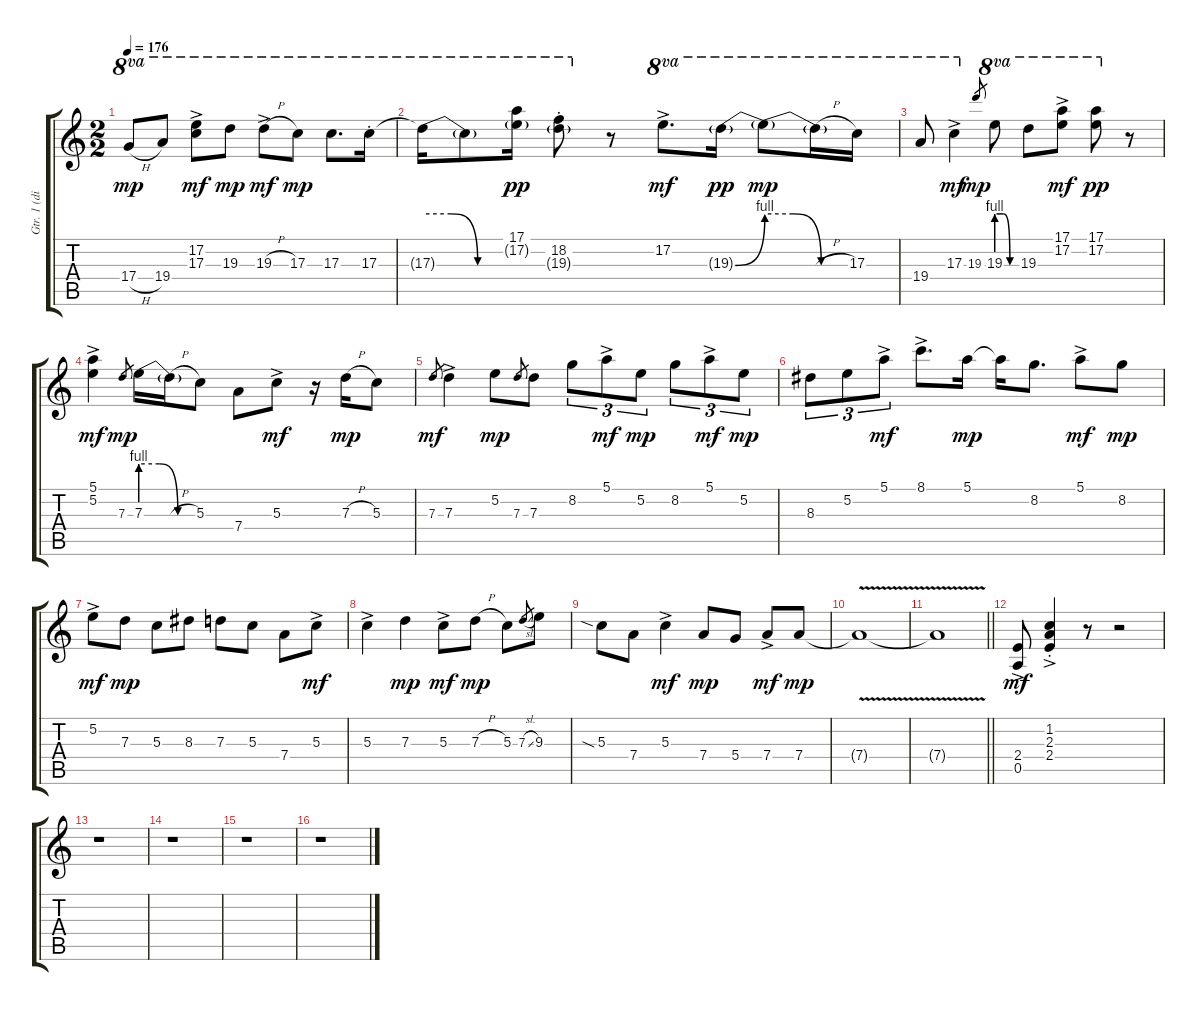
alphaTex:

\track ("Gtr. 1 (dist. elec)" "Gtr. 1 (di") {instrument distortionguitar}
\staff {score tabs}
\tuning (E4 B3 G3 D3 A2 E2) {hide}
\ts (2 2)
\tempo 176
\clef g2
\ks c
17.4{h}.8{ot 8va dy mp} 19.4.8{ot 8va} (17.2{ac} 17.3{ac}).8{ot 8va dy mf} 19.3.8{ot 8va dy mp} 19.3{h ac}.8{ot 8va dy mf} 17.3.8{ot 8va dy mp} 17.3.8{d ot 8va} 17.3{st}.16{ot 8va} |
17.3{be (custom 0 4 20 4 40 0 60 0) t}.16{ot 8va} 17.3{t}.8{ot 8va} (17.1 17.2{g}).16{ot 8va dy pp} (18.2{st} 19.3{g st}).8{ot 8va} r.8 17.2{ac}.8{d ot 8va dy mf} 19.3{be (bend 0 0 60 4) g}.16{ot 8va dy pp} 19.3{be (custom 0 4 20 4 40 0 60 0) t}.8{ot 8va dy mp} 19.3{h t}.16{ot 8va} 17.3.16{ot 8va} |
19.4.8{ot 8va} 17.3{ac}.4{ot 8va dy mf} 19.3.8{gr dy mp} 19.3{be (custom 0 4 20 4 40 0 60 0)}.8{ot 8va} 19.3.8{ot 8va} (17.1{ac} 17.2{ac}).8{ot 8va dy mf} (17.1 17.2).8{ot 8va dy pp} r.8 |
(5.1{ac} 5.2{ac}).4{dy mf} 7.3.8{gr dy mp} 7.3{be (custom 0 4 20 4 40 0 60 0)}.16 7.3{h t}.16 5.3.8 7.4.8 5.3{ac}.8{dy mf} r.16 7.3{h}.16{dy mp} 5.3.8 |
7.3.8{gr dy mf} 7.3{ac}.4 5.2.8{dy mp} 7.3.8{gr} 7.3.8 8.2.8{tu (3 2)} 5.1{ac}.8{tu (3 2) dy mf} 5.2.8{tu (3 2) dy mp} 8.2.8{tu (3 2)} 5.1{ac}.8{tu (3 2) dy mf} 5.2.8{tu (3 2) dy mp} |
8.3.8{tu (3 2)} 5.2.8{tu (3 2)} 5.1{ac}.8{tu (3 2) dy mf} 8.1{ac}.8{d} 5.1.16{dy mp} 5.1{t}.16 8.2.8{d} 5.1{ac}.8{dy mf} 8.2.8{dy mp} |
5.2{ac}.8{dy mf} 7.3.8{dy mp} 5.3.8 8.3.8 7.3.8 5.3.8 7.4.8 5.3{ac}.8{dy mf} |
5.3{ac}.4 7.3.4{dy mp} 5.3{ac}.8{dy mf} 7.3{h}.8{dy mp} 5.3.8 7.3{sl}.8{gr} 9.3.8 |
5.3{sia}.8 7.4.8 5.3{ac}.4{dy mf} 7.4.8{dy mp} 5.4.8 7.4{ac}.8{dy mf} 7.4.8{dy mp} |
7.4{v t}.1 |
\barLineRight lightlight
7.4{v t}.1 |
(2.4{ac} 0.5{ac}).8{dy mf} (1.2{ac st} 2.3{ac st} 2.4{ac st}).4 r.8 r.2 |
r.1 |
r.1 |
r.1 |
r.1
